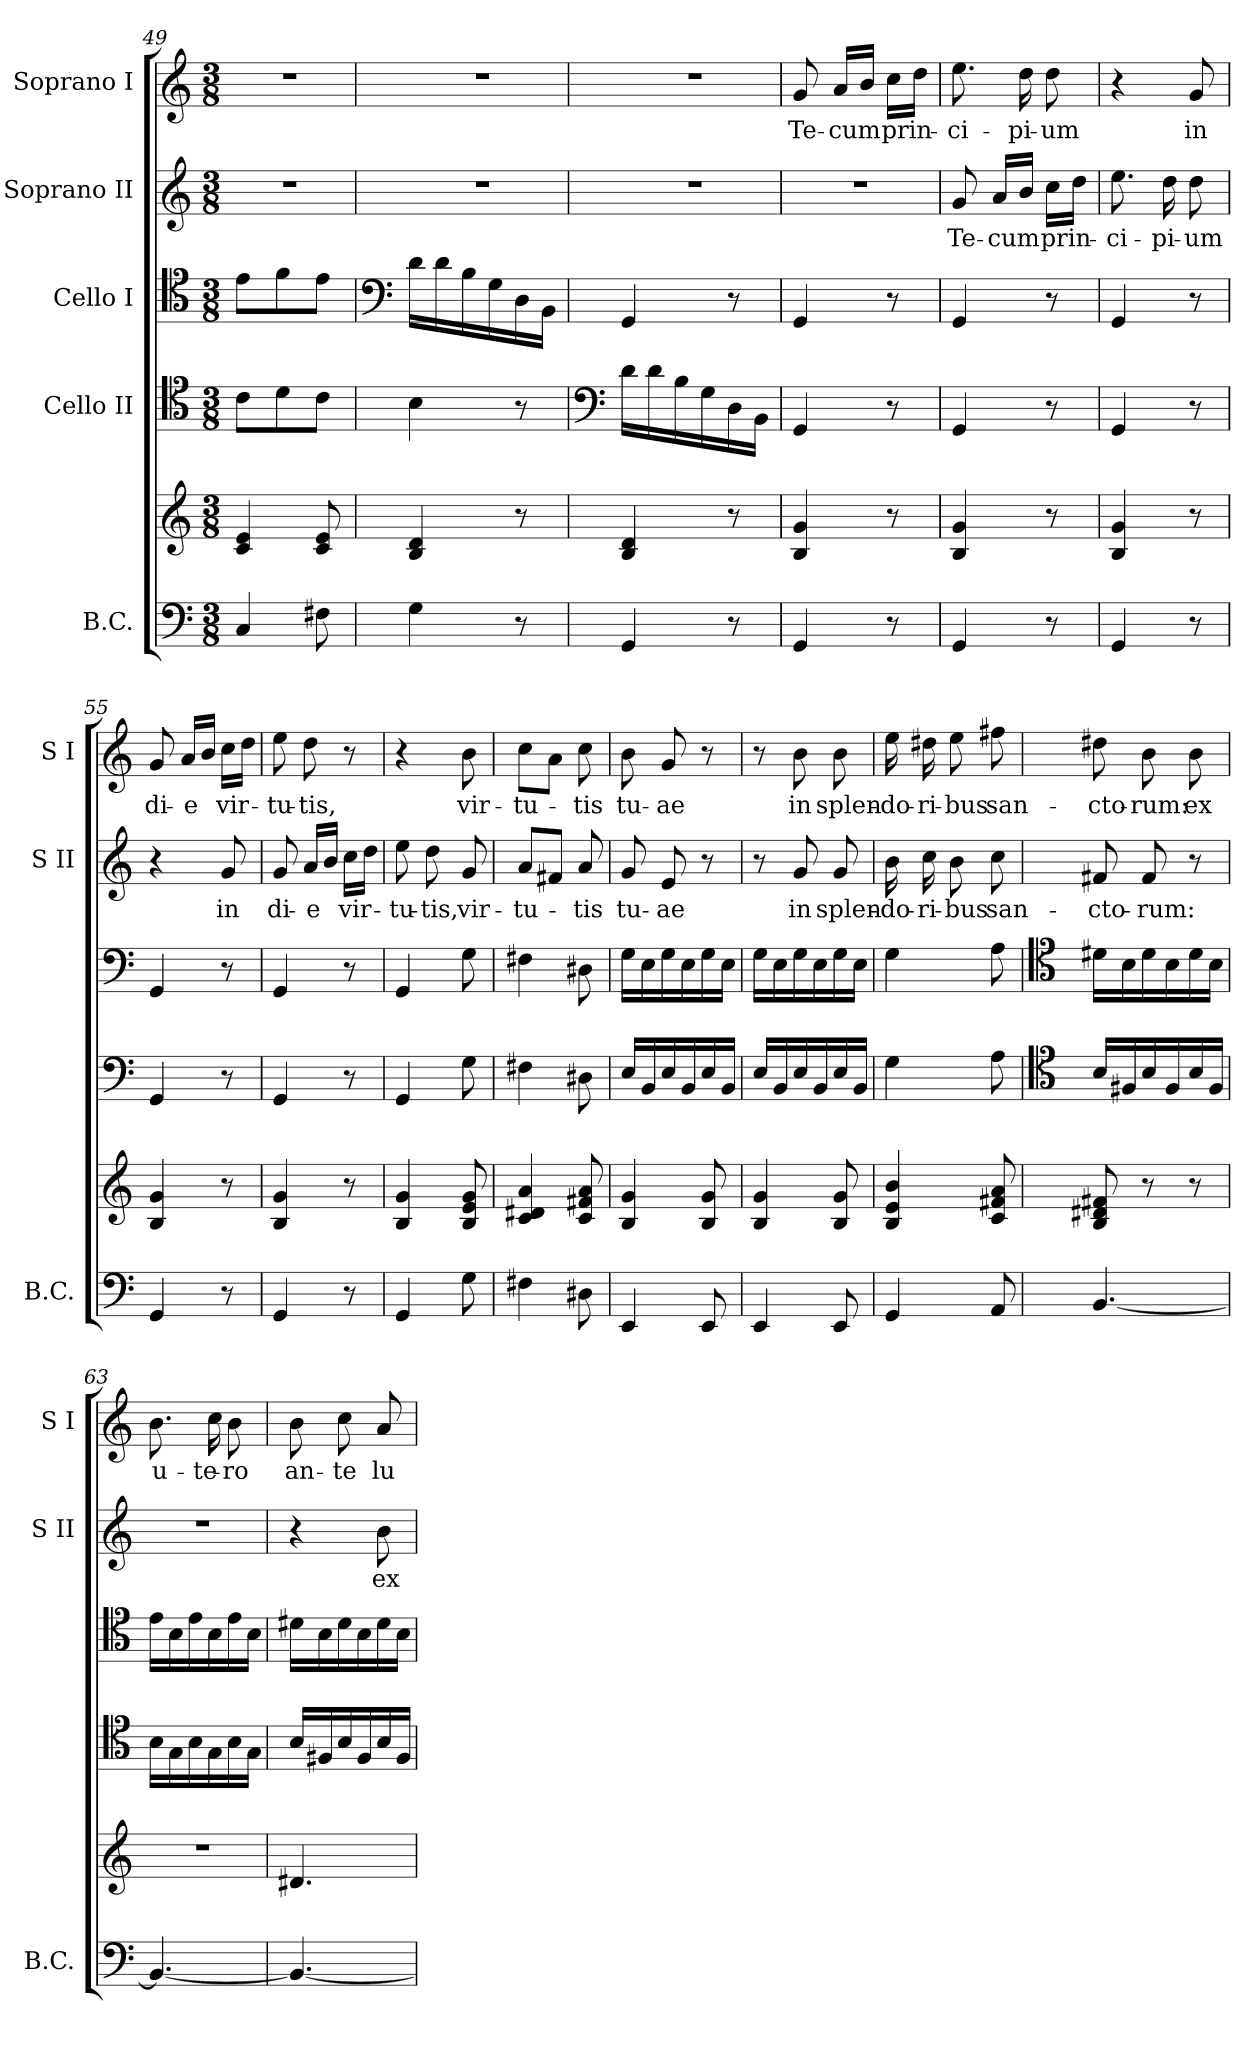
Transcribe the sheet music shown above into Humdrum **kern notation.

**kern	**kern	**kern	**kern	**kern	**text	**kern	**text
*part5	*part5	*part4	*part3	*part2	*part2	*part1	*part1
*staff6	*staff5	*staff4	*staff3	*staff2	*staff2	*staff1	*staff1
*I"B.C.	*	*I"Cello II	*I"Cello I	*I"Soprano II	*	*I"Soprano I	*
*I'B.C.	*	*	*	*I'S II	*	*I'S I	*
*clefF4	*clefG2	*clefC4	*clefC4	*clefG2	*	*clefG2	*
*k[]	*k[]	*k[]	*k[]	*k[]	*	*k[]	*
*C:	*C:	*C:	*C:	*C:	*	*C:	*
*M3/8	*M3/8	*M3/8	*M3/8	*M3/8	*	*M3/8	*
=49	=49	=49	=49	=49	=49	=49	=49
4C/	4c/ 4e/	8c\L	8e\L	4.r	.	4.r	.
.	.	8d\	8f\	.	.	.	.
8F#X\	8c/ 8e/	8c\J	8e\J	.	.	.	.
!!LO:PB:g=z
=50	=50	=50	=50	=50	=50	=50	=50
*	*	*	*clefF4	*	*	*	*
4G\	4B/ 4d/	4B\	16d\LL	4.r	.	4.r	.
.	.	.	16d\	.	.	.	.
.	.	.	16B\	.	.	.	.
.	.	.	16G\	.	.	.	.
8r	8r	8r	16D\	.	.	.	.
.	.	.	16BB\JJ	.	.	.	.
=51	=51	=51	=51	=51	=51	=51	=51
*	*	*clefF4	*	*	*	*	*
4GG/	4B/ 4d/	16d\LL	4GG/	4.r	.	4.r	.
.	.	16d\	.	.	.	.	.
.	.	16B\	.	.	.	.	.
.	.	16G\	.	.	.	.	.
8r	8r	16D\	8r	.	.	.	.
.	.	16BB\JJ	.	.	.	.	.
=52	=52	=52	=52	=52	=52	=52	=52
!	!	!	!	!	!	!	!LO:LY:b
4GG/	4B/ 4g/	4GG/	4GG/	4.r	.	8g/	Te-
!	!	!	!	!	!	!	!LO:LY:b
.	.	.	.	.	.	16a/LL	-cum
.	.	.	.	.	.	16b/JJ	.
!	!	!	!	!	!	!	!LO:LY:b
8r	8r	8r	8r	.	.	16cc\LL	prin-
.	.	.	.	.	.	16dd\JJ	.
=53	=53	=53	=53	=53	=53	=53	=53
!	!	!	!	!	!LO:LY:b	!	!LO:LY:b
4GG/	4B/ 4g/	4GG/	4GG/	8g/	Te-	8.ee\	-ci-
!	!	!	!	!	!LO:LY:b	!	!
.	.	.	.	16a/LL	-cum	.	.
!	!	!	!	!	!	!	!LO:LY:b
.	.	.	.	16b/JJ	.	16dd\	-pi-
!	!	!	!	!	!LO:LY:b	!	!LO:LY:b
8r	8r	8r	8r	16cc\LL	prin-	8dd\	-um
.	.	.	.	16dd\JJ	.	.	.
=54	=54	=54	=54	=54	=54	=54	=54
!	!	!	!	!	!LO:LY:b	!	!
4GG/	4B/ 4g/	4GG/	4GG/	8.ee\	-ci-	4r	.
!	!	!	!	!	!LO:LY:b	!	!
.	.	.	.	16dd\	-pi-	.	.
!	!	!	!	!	!LO:LY:b	!	!LO:LY:b
8r	8r	8r	8r	8dd\	-um	8g/	in
=55	=55	=55	=55	=55	=55	=55	=55
!	!	!	!	!	!	!	!LO:LY:b
4GG/	4B/ 4g/	4GG/	4GG/	4r	.	8g/	di-
!	!	!	!	!	!	!	!LO:LY:b
.	.	.	.	.	.	16a/LL	-e
.	.	.	.	.	.	16b/JJ	.
!	!	!	!	!	!LO:LY:b	!	!LO:LY:b
8r	8r	8r	8r	8g/	in	16cc\LL	vir-
.	.	.	.	.	.	16dd\JJ	.
=56	=56	=56	=56	=56	=56	=56	=56
!	!	!	!	!	!LO:LY:b	!	!LO:LY:b
4GG/	4B/ 4g/	4GG/	4GG/	8g/	di-	8ee\	-tu-
!	!	!	!	!	!LO:LY:b	!	!LO:LY:b
.	.	.	.	16a/LL	-e	8dd\	-tis,
.	.	.	.	16b/JJ	.	.	.
!	!	!	!	!	!LO:LY:b	!	!
8r	8r	8r	8r	16cc\LL	vir-	8r	.
.	.	.	.	16dd\JJ	.	.	.
=57	=57	=57	=57	=57	=57	=57	=57
!	!	!	!	!	!LO:LY:b	!	!
4GG/	4B/ 4g/	4GG/	4GG/	8ee\	-tu-	4r	.
!	!	!	!	!	!LO:LY:b	!	!
.	.	.	.	8dd\	-tis,	.	.
!	!	!	!	!	!LO:LY:b	!	!LO:LY:b
8G\	8B/ 8e/ 8g/	8G\	8G\	8g/	vir-	8b\	vir-
!!LO:LB:g=z
=58	=58	=58	=58	=58	=58	=58	=58
!	!	!	!	!	!LO:LY:b	!	!LO:LY:b
4F#X\	4c/ 4d#X/ 4a/	4F#X\	4F#X\	8a/L	-tu-	8cc\L	-tu-
.	.	.	.	8f#X/J	.	8a\J	.
!	!	!	!	!	!LO:LY:b	!	!LO:LY:b
8D#X\	8c/ 8f#X/ 8a/	8D#X\	8D#X\	8a/	-tis	8cc\	-tis
=59	=59	=59	=59	=59	=59	=59	=59
!	!	!	!	!	!LO:LY:b	!	!LO:LY:b
4EE/	4B/ 4g/	16E/LL	16G\LL	8g/	tu-	8b\	tu-
.	.	16BB/	16E\	.	.	.	.
!	!	!	!	!	!LO:LY:b	!	!LO:LY:b
.	.	16E/	16G\	8e/	-ae	8g/	-ae
.	.	16BB/	16E\	.	.	.	.
8EE/	8B/ 8g/	16E/	16G\	8r	.	8r	.
.	.	16BB/JJ	16E\JJ	.	.	.	.
=60	=60	=60	=60	=60	=60	=60	=60
4EE/	4B/ 4g/	16E/LL	16G\LL	8r	.	8r	.
.	.	16BB/	16E\	.	.	.	.
!	!	!	!	!	!LO:LY:b	!	!LO:LY:b
.	.	16E/	16G\	8g/	in	8b\	in
.	.	16BB/	16E\	.	.	.	.
!	!	!	!	!	!LO:LY:b	!	!LO:LY:b
8EE/	8B/ 8g/	16E/	16G\	8g/	splen-	8b\	splen-
.	.	16BB/JJ	16E\JJ	.	.	.	.
=61	=61	=61	=61	=61	=61	=61	=61
!	!	!	!	!	!LO:LY:b	!	!LO:LY:b
4GG/	4B/ 4e/ 4b/	4G\	4G\	16b\	-do-	16ee\	-do-
!	!	!	!	!	!LO:LY:b	!	!LO:LY:b
.	.	.	.	16cc\	-ri-	16dd#X\	-ri-
!	!	!	!	!	!LO:LY:b	!	!LO:LY:b
.	.	.	.	8b\	-bus	8ee\	-bus
!	!	!	!	!	!LO:LY:b	!	!LO:LY:b
8AA/	8c/ 8f#X/ 8a/	8A\	8A\	8cc\	san-	8ff#X\	san-
=62	=62	=62	=62	=62	=62	=62	=62
*	*	*clefC4	*clefC4	*	*	*	*
!	!	!	!	!	!LO:LY:b	!	!LO:LY:b
[4.BB/	8B/ 8d#X/ 8f#X/	16B/LL	16d#X\LL	8f#X/	-cto-	8dd#X\	-cto-
.	.	16F#X/	16B\	.	.	.	.
!	!	!	!	!	!LO:LY:b	!	!LO:LY:b
.	8r	16B/	16d#\	8f#/	-rum:	8b\	-rum:
.	.	16F#/	16B\	.	.	.	.
!	!	!	!	!	!	!	!LO:LY:b
.	8r	16B/	16d#\	8r	.	8b\	ex
.	.	16F#/JJ	16B\JJ	.	.	.	.
=63	=63	=63	=63	=63	=63	=63	=63
!	!	!	!	!	!	!	!LO:LY:b
4.BB/_	4.r	16B\LL	16e\LL	4.r	.	8.b\	u-
.	.	16G\	16B\	.	.	.	.
.	.	16B\	16e\	.	.	.	.
!	!	!	!	!	!	!	!LO:LY:b
.	.	16G\	16B\	.	.	16cc\	-te-
!	!	!	!	!	!	!	!LO:LY:b
.	.	16B\	16e\	.	.	8b\	-ro
.	.	16G\JJ	16B\JJ	.	.	.	.
=64	=64	=64	=64	=64	=64	=64	=64
!	!	!	!	!	!	!	!LO:LY:b
4.BB/_	4.d#X/	16B/LL	16d#X\LL	4r	.	8b\	an-
.	.	16F#X/	16B\	.	.	.	.
!	!	!	!	!	!	!	!LO:LY:b
.	.	16B/	16d#\	.	.	8cc\	-te
.	.	16F#/	16B\	.	.	.	.
!	!	!	!	!	!LO:LY:b	!	!LO:LY:b
.	.	16B/	16d#\	8b\	ex	8a/	lu-
.	.	16F#/JJ	16B\JJ	.	.	.	.
=	=	=	=	=	=	=	=
*-	*-	*-	*-	*-	*-	*-	*-
